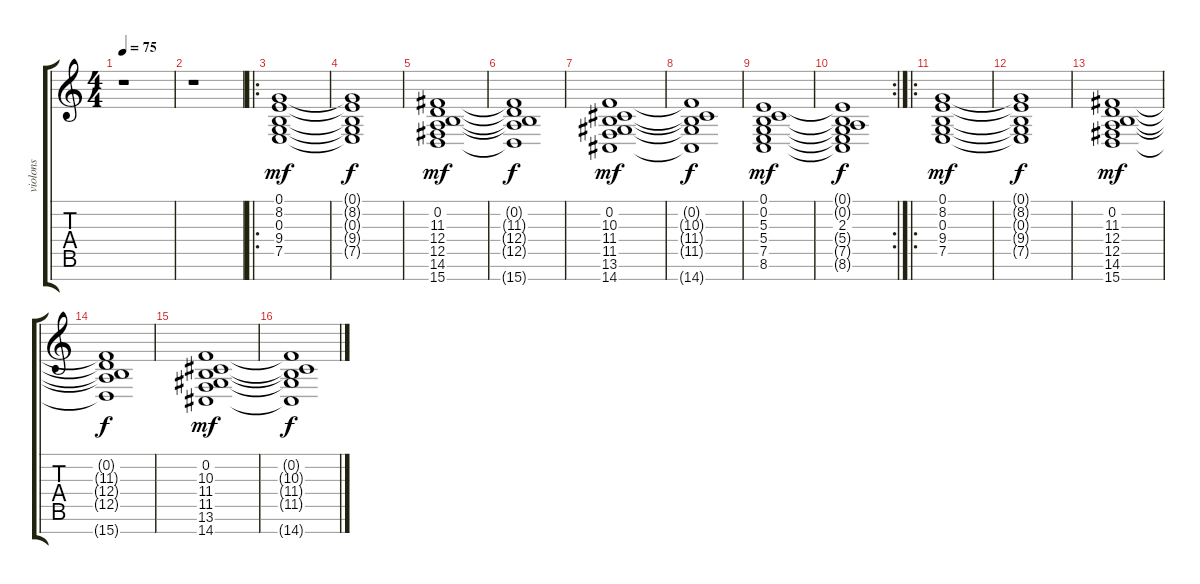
\track ("violons" "violons") {instrument tremolostrings}
\staff {score tabs}
\tuning (E4 B3 G3 D3 A2 E2 B1) {hide}
\ts (4 4)
\tempo 75
\clef g2
\ks c
r.1{dy f} |
r.1 |
\ro
(0.1 8.2 0.3 9.4 7.5).1{dy mf} |
(0.1{t} 8.2{t} 0.3{t} 9.4{t} 7.5{t}).1{dy f} |
(0.2 11.3 12.4 12.5 14.6 15.7).1{dy mf} |
(0.2{t} 11.3{t} 12.4{t} 12.5{t} 15.7{t}).1{dy f} |
(0.2 10.3 11.4 11.5 13.6 14.7).1{dy mf} |
(0.2{t} 10.3{t} 11.4{t} 11.5{t} 14.7{t}).1{dy f} |
(0.1 0.2 5.3 5.4 7.5 8.6).1{dy mf} |
\rc 2
(0.1{t} 0.2{t} 2.3 5.4{t} 7.5{t} 8.6{t}).1{dy f} |
\ro
(0.1 8.2 0.3 9.4 7.5).1{dy mf} |
(0.1{t} 8.2{t} 0.3{t} 9.4{t} 7.5{t}).1{dy f} |
(0.2 11.3 12.4 12.5 14.6 15.7).1{dy mf} |
(0.2{t} 11.3{t} 12.4{t} 12.5{t} 15.7{t}).1{dy f} |
(0.2 10.3 11.4 11.5 13.6 14.7).1{dy mf} |
(0.2{t} 10.3{t} 11.4{t} 11.5{t} 14.7{t}).1{dy f}
